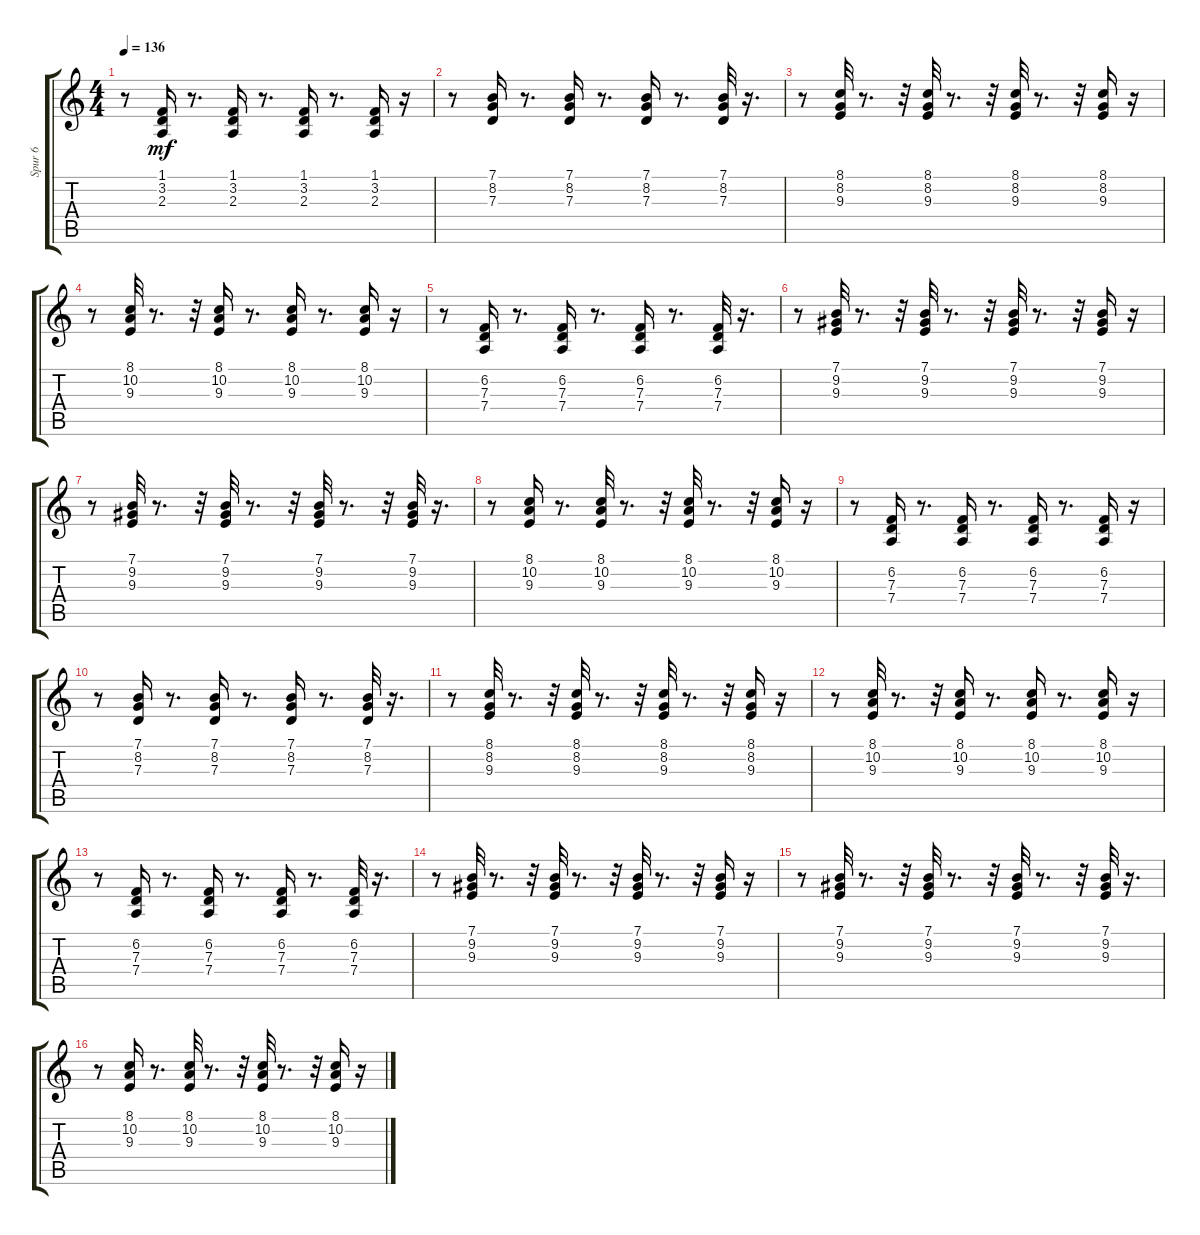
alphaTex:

\track ("Spur 6" "Spur 6") {instrument acousticgrandpiano}
\staff {score tabs}
\tuning (E4 B3 G3 D3 A2 E2) {hide}
\ts (4 4)
\tempo 136
\clef g2
\ks c
r.8{dy mf} (1.1 3.2 2.3).16 r.8{d} (1.1 3.2 2.3).16 r.8{d} (1.1 3.2 2.3).16 r.8{d} (1.1 3.2 2.3).16 r.16 |
r.8 (7.1 8.2 7.3).16 r.8{d} (7.1 8.2 7.3).16 r.8{d} (7.1 8.2 7.3).16 r.8{d} (7.1 8.2 7.3).32 r.16{d} |
r.8 (8.1 8.2 9.3).32 r.8{d} r.32 (8.1 8.2 9.3).32 r.8{d} r.32 (8.1 8.2 9.3).32 r.8{d} r.32 (8.1 8.2 9.3).16 r.16 |
r.8 (8.1 10.2 9.3).32 r.8{d} r.32 (8.1 10.2 9.3).16 r.8{d} (8.1 10.2 9.3).16 r.8{d} (8.1 10.2 9.3).16 r.16 |
r.8 (6.2 7.3 7.4).16 r.8{d} (6.2 7.3 7.4).16 r.8{d} (6.2 7.3 7.4).16 r.8{d} (6.2 7.3 7.4).32 r.16{d} |
r.8 (7.1 9.2 9.3).32 r.8{d} r.32 (7.1 9.2 9.3).32 r.8{d} r.32 (7.1 9.2 9.3).32 r.8{d} r.32 (7.1 9.2 9.3).16 r.16 |
r.8 (7.1 9.2 9.3).32 r.8{d} r.32 (7.1 9.2 9.3).32 r.8{d} r.32 (7.1 9.2 9.3).32 r.8{d} r.32 (7.1 9.2 9.3).32 r.16{d} |
r.8 (8.1 10.2 9.3).16 r.8{d} (8.1 10.2 9.3).32 r.8{d} r.32 (8.1 10.2 9.3).32 r.8{d} r.32 (8.1 10.2 9.3).16 r.16 |
r.8 (6.2 7.3 7.4).16 r.8{d} (6.2 7.3 7.4).16 r.8{d} (6.2 7.3 7.4).16 r.8{d} (6.2 7.3 7.4).16 r.16 |
r.8 (7.1 8.2 7.3).16 r.8{d} (7.1 8.2 7.3).16 r.8{d} (7.1 8.2 7.3).16 r.8{d} (7.1 8.2 7.3).32 r.16{d} |
r.8 (8.1 8.2 9.3).32 r.8{d} r.32 (8.1 8.2 9.3).32 r.8{d} r.32 (8.1 8.2 9.3).32 r.8{d} r.32 (8.1 8.2 9.3).16 r.16 |
r.8 (8.1 10.2 9.3).32 r.8{d} r.32 (8.1 10.2 9.3).16 r.8{d} (8.1 10.2 9.3).16 r.8{d} (8.1 10.2 9.3).16 r.16 |
r.8 (6.2 7.3 7.4).16 r.8{d} (6.2 7.3 7.4).16 r.8{d} (6.2 7.3 7.4).16 r.8{d} (6.2 7.3 7.4).32 r.16{d} |
r.8 (7.1 9.2 9.3).32 r.8{d} r.32 (7.1 9.2 9.3).32 r.8{d} r.32 (7.1 9.2 9.3).32 r.8{d} r.32 (7.1 9.2 9.3).16 r.16 |
r.8 (7.1 9.2 9.3).32 r.8{d} r.32 (7.1 9.2 9.3).32 r.8{d} r.32 (7.1 9.2 9.3).32 r.8{d} r.32 (7.1 9.2 9.3).32 r.16{d} |
r.8 (8.1 10.2 9.3).16 r.8{d} (8.1 10.2 9.3).32 r.8{d} r.32 (8.1 10.2 9.3).32 r.8{d} r.32 (8.1 10.2 9.3).16 r.16
